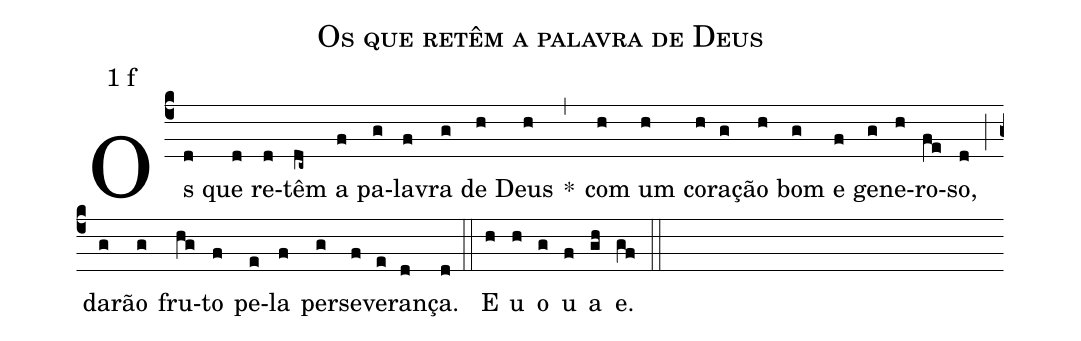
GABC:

name: Os que retêm a palavra de Deus;
mode: 1;
mode-differentia: f;
%%
(c4)

Os(d) que(d) re(d)têm(dc~) a(f) pa(g)la(f)vra(g) de(h) Deus(h) *(,) com(h) um(h) co(h)ra(g)ção(h) bom(g) e(f) ge(g)ne(h)ro(fe)so,(d) (;) da(g)rão(g) fru(hg)to(f) pe(e)la(f) per(g)se(f)ve(e)ran(d)ça.(d)

(::)

E(h) u(h) o(g) u(f) a(gh) e.(gf)

(::)
